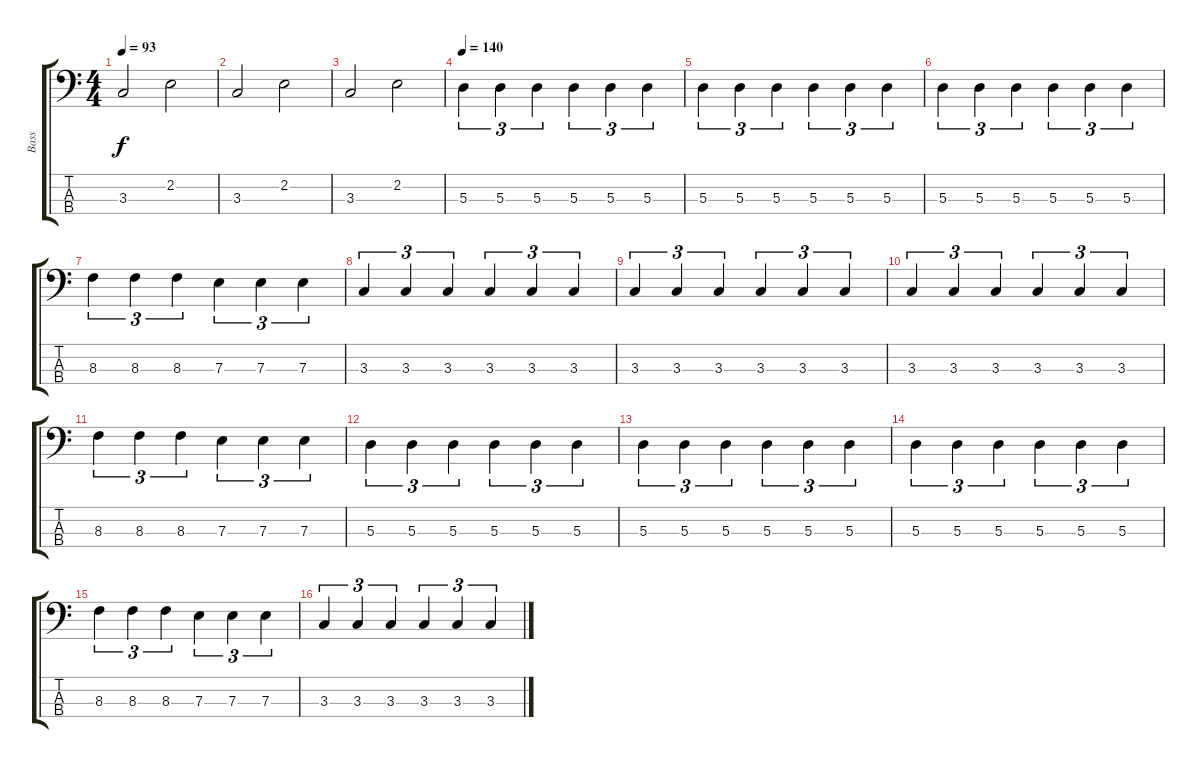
\track ("Bass" "Bass") {instrument electricbassfinger}
\staff {score tabs}
\tuning (G2 D2 A1 D1) {hide}
\ts (4 4)
\tempo 93
\clef f4
\ks c
3.3.2{dy f} 2.2.2 |
3.3.2 2.2.2 |
3.3.2 2.2.2 |
\tempo 140
5.3.4{tu (3 2)} 5.3.4{tu (3 2)} 5.3.4{tu (3 2)} 5.3.4{tu (3 2)} 5.3.4{tu (3 2)} 5.3.4{tu (3 2)} |
5.3.4{tu (3 2)} 5.3.4{tu (3 2)} 5.3.4{tu (3 2)} 5.3.4{tu (3 2)} 5.3.4{tu (3 2)} 5.3.4{tu (3 2)} |
5.3.4{tu (3 2)} 5.3.4{tu (3 2)} 5.3.4{tu (3 2)} 5.3.4{tu (3 2)} 5.3.4{tu (3 2)} 5.3.4{tu (3 2)} |
8.3.4{tu (3 2)} 8.3.4{tu (3 2)} 8.3.4{tu (3 2)} 7.3.4{tu (3 2)} 7.3.4{tu (3 2)} 7.3.4{tu (3 2)} |
3.3.4{tu (3 2)} 3.3.4{tu (3 2)} 3.3.4{tu (3 2)} 3.3.4{tu (3 2)} 3.3.4{tu (3 2)} 3.3.4{tu (3 2)} |
3.3.4{tu (3 2)} 3.3.4{tu (3 2)} 3.3.4{tu (3 2)} 3.3.4{tu (3 2)} 3.3.4{tu (3 2)} 3.3.4{tu (3 2)} |
3.3.4{tu (3 2)} 3.3.4{tu (3 2)} 3.3.4{tu (3 2)} 3.3.4{tu (3 2)} 3.3.4{tu (3 2)} 3.3.4{tu (3 2)} |
8.3.4{tu (3 2)} 8.3.4{tu (3 2)} 8.3.4{tu (3 2)} 7.3.4{tu (3 2)} 7.3.4{tu (3 2)} 7.3.4{tu (3 2)} |
5.3.4{tu (3 2)} 5.3.4{tu (3 2)} 5.3.4{tu (3 2)} 5.3.4{tu (3 2)} 5.3.4{tu (3 2)} 5.3.4{tu (3 2)} |
5.3.4{tu (3 2)} 5.3.4{tu (3 2)} 5.3.4{tu (3 2)} 5.3.4{tu (3 2)} 5.3.4{tu (3 2)} 5.3.4{tu (3 2)} |
5.3.4{tu (3 2)} 5.3.4{tu (3 2)} 5.3.4{tu (3 2)} 5.3.4{tu (3 2)} 5.3.4{tu (3 2)} 5.3.4{tu (3 2)} |
8.3.4{tu (3 2)} 8.3.4{tu (3 2)} 8.3.4{tu (3 2)} 7.3.4{tu (3 2)} 7.3.4{tu (3 2)} 7.3.4{tu (3 2)} |
3.3.4{tu (3 2)} 3.3.4{tu (3 2)} 3.3.4{tu (3 2)} 3.3.4{tu (3 2)} 3.3.4{tu (3 2)} 3.3.4{tu (3 2)}
